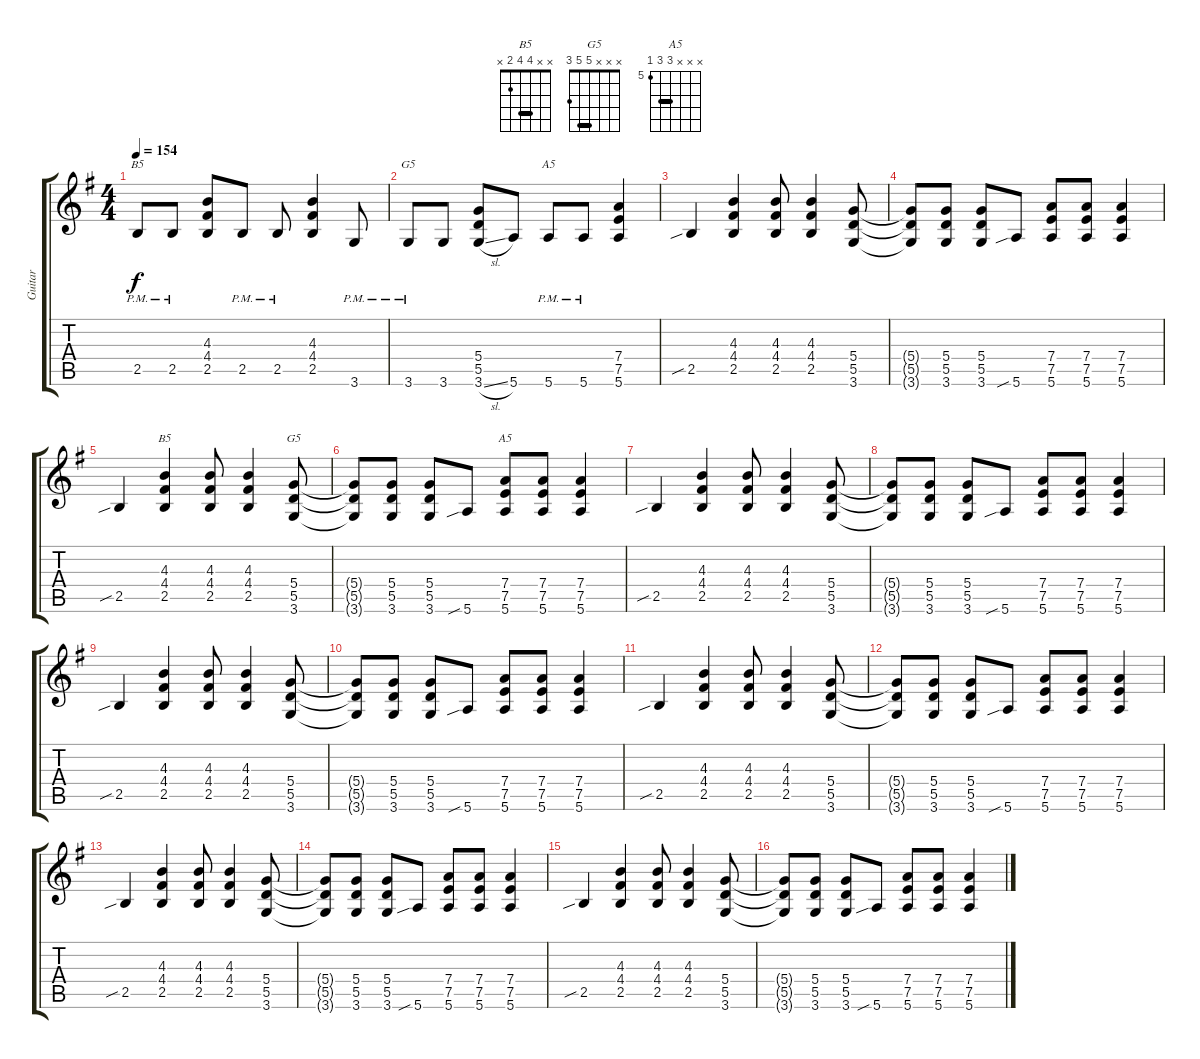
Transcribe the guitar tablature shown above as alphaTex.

\track ("Guitar" "Guitar") {instrument overdrivenguitar}
\staff {score tabs}
\tuning (E4 B3 G3 D3 A2 E2) {hide}
\chord ("B5" x x 4 4 2 x) {firstfret 2}
\chord ("G5" x x x 5 5 3) {firstfret 3}
\chord ("A5" x x x 7 7 5) {firstfret 5}
\chord ("B5" x x 4 4 2 x) {barre 4}
\chord ("G5" x x x 5 5 3) {barre 5}
\chord ("A5" x x x 7 7 5) {firstfret 5 barre 7}
\ts (4 4)
\tempo 154
\clef g2
\ks g
2.5{pm}.8{ch "B5" dy f} 2.5{pm}.8 (4.3 4.4 2.5).8 2.5{pm}.8 2.5{pm}.8 (4.3 4.4 2.5).4 3.6{pm}.8 |
3.6{pm}.8{ch "G5"} 3.6.8 (5.4 5.5 3.6{sl}).8 5.6.8 5.6{pm}.8{ch "A5"} 5.6{pm}.8 (7.4 7.5 5.6).4 |
2.5{sib}.4 (4.3 4.4 2.5).4 (4.3 4.4 2.5).8 (4.3 4.4 2.5).4 (5.4 5.5 3.6).8 |
(5.4{t} 5.5{t} 3.6{t}).8 (5.4 5.5 3.6).8 (5.4 5.5 3.6).8 5.6{sib}.8 (7.4 7.5 5.6).8 (7.4 7.5 5.6).8 (7.4 7.5 5.6).4 |
2.5{sib}.4 (4.3 4.4 2.5).4{ch "B5"} (4.3 4.4 2.5).8 (4.3 4.4 2.5).4 (5.4 5.5 3.6).8{ch "G5"} |
(5.4{t} 5.5{t} 3.6{t}).8 (5.4 5.5 3.6).8 (5.4 5.5 3.6).8 5.6{sib}.8 (7.4 7.5 5.6).8{ch "A5"} (7.4 7.5 5.6).8 (7.4 7.5 5.6).4 |
2.5{sib}.4 (4.3 4.4 2.5).4 (4.3 4.4 2.5).8 (4.3 4.4 2.5).4 (5.4 5.5 3.6).8 |
(5.4{t} 5.5{t} 3.6{t}).8 (5.4 5.5 3.6).8 (5.4 5.5 3.6).8 5.6{sib}.8 (7.4 7.5 5.6).8 (7.4 7.5 5.6).8 (7.4 7.5 5.6).4 |
2.5{sib}.4 (4.3 4.4 2.5).4 (4.3 4.4 2.5).8 (4.3 4.4 2.5).4 (5.4 5.5 3.6).8 |
(5.4{t} 5.5{t} 3.6{t}).8 (5.4 5.5 3.6).8 (5.4 5.5 3.6).8 5.6{sib}.8 (7.4 7.5 5.6).8 (7.4 7.5 5.6).8 (7.4 7.5 5.6).4 |
2.5{sib}.4 (4.3 4.4 2.5).4 (4.3 4.4 2.5).8 (4.3 4.4 2.5).4 (5.4 5.5 3.6).8 |
(5.4{t} 5.5{t} 3.6{t}).8 (5.4 5.5 3.6).8 (5.4 5.5 3.6).8 5.6{sib}.8 (7.4 7.5 5.6).8 (7.4 7.5 5.6).8 (7.4 7.5 5.6).4 |
2.5{sib}.4 (4.3 4.4 2.5).4 (4.3 4.4 2.5).8 (4.3 4.4 2.5).4 (5.4 5.5 3.6).8 |
(5.4{t} 5.5{t} 3.6{t}).8 (5.4 5.5 3.6).8 (5.4 5.5 3.6).8 5.6{sib}.8 (7.4 7.5 5.6).8 (7.4 7.5 5.6).8 (7.4 7.5 5.6).4 |
2.5{sib}.4 (4.3 4.4 2.5).4 (4.3 4.4 2.5).8 (4.3 4.4 2.5).4 (5.4 5.5 3.6).8 |
(5.4{t} 5.5{t} 3.6{t}).8 (5.4 5.5 3.6).8 (5.4 5.5 3.6).8 5.6{sib}.8 (7.4 7.5 5.6).8 (7.4 7.5 5.6).8 (7.4 7.5 5.6).4
